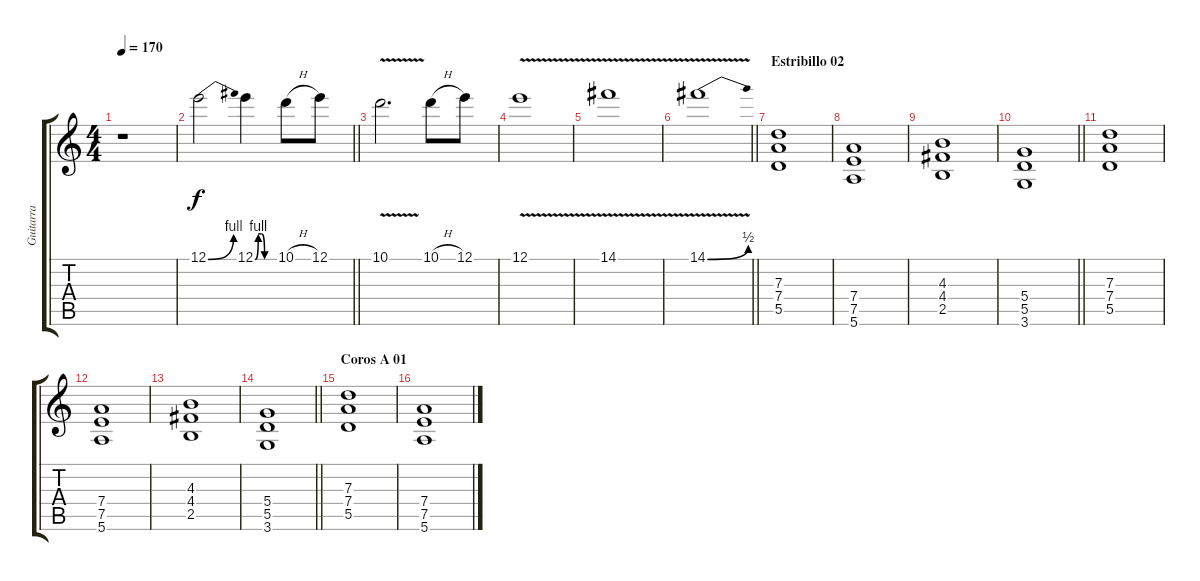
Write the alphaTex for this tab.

\track ("Guitarra" "Guitarra") {instrument distortionguitar}
\staff {score tabs}
\tuning (E4 B3 G3 D3 A2 E2) {hide}
\ts (4 4)
\tempo 170
\clef g2
\ks c
r.1{dy f} |
\barLineRight lightlight
12.1{be (bend 0 0 60 4)}.2 12.1{be (custom 0 0 10 4 20 4 30 0 60 0)}.4 10.1{h}.8 12.1.8 |
10.1{v}.2{d} 10.1{h}.8 12.1.8 |
12.1{v}.1 |
14.1{v}.1 |
\barLineRight lightlight
14.1{be (bend 0 0 60 2) v}.1 |
\section ("" "Estribillo 02")
(7.3 7.4 5.5).1{volume 12} |
(7.4 7.5 5.6).1 |
(4.3 4.4 2.5).1 |
\barLineRight lightlight
(5.4 5.5 3.6).1 |
(7.3 7.4 5.5).1 |
(7.4 7.5 5.6).1 |
(4.3 4.4 2.5).1 |
\barLineRight lightlight
(5.4 5.5 3.6).1 |
\section ("" "Coros A 01")
(7.3 7.4 5.5).1 |
(7.4 7.5 5.6).1
